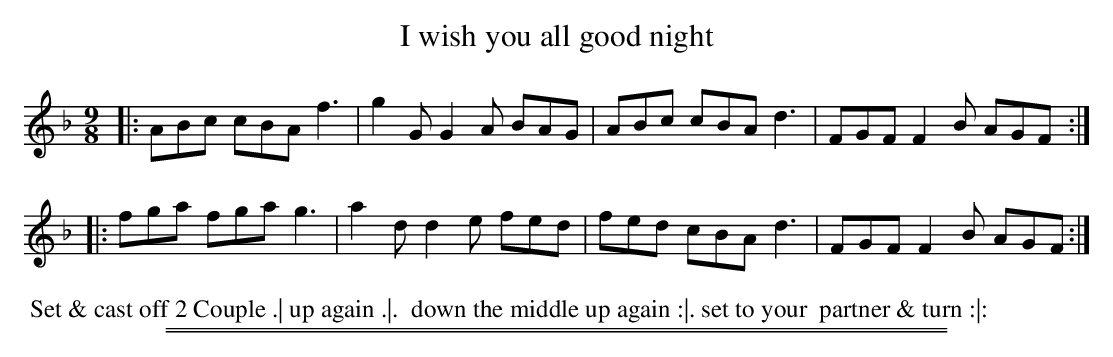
X:1
T: I wish you all good night
M: 9/8
L: 1/8
K: F
|:\
ABc cBA f3 | g2G G2A BAG |\
ABc cBA d3 | FGF F2B AGF :|
|:\
fga fga g3 | a2d d2e fed |\
fed cBA d3 | FGF F2B AGF :|
